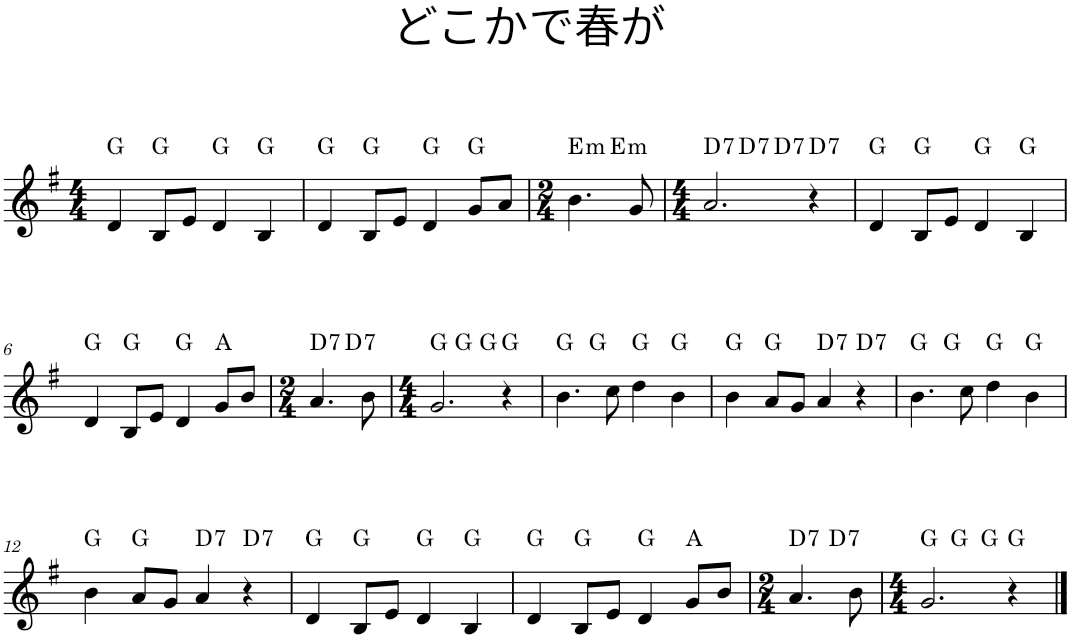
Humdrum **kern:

**kern	**harte
*part1	*part1
*staff1	*
*I"Piano	*
*I'Pno.	*
*clefG2	*
*k[f#]	*
*M4/4	*
=1	=1
4d/	G:maj
8B/L	G:maj
8e/J	.
4d/	G:maj
4B/	G:maj
=2	=2
4d/	G:maj
8B/L	G:maj
8e/J	.
4d/	G:maj
8g/L	G:maj
8a/J	.
=3	=3
*M2/4	*
!	!LO:H:kt=m
*^	*
4.b\	4ryy	E:min
!	!	!LO:H:kt=m
.	4ryy	E:min
8g/	.	.
*v	*v	*
=4	=4
*M4/4	*
*^	*
!	!	!LO:H:kt=7
*	*^	*
2.a/	4ryy	2ryy	D:7
!	!	!	!LO:H:kt=7
.	2.ryy	.	D:7
!	!	!	!LO:H:kt=7
.	.	2ryy	D:7
!	!	!	!LO:H:kt=7
4r	.	.	D:7
*v	*v	*v	*
=5	=5
4d/	G:maj
8B/L	G:maj
8e/J	.
4d/	G:maj
4B/	G:maj
!!LO:LB:g=z
=6	=6
4d/	G:maj
8B/L	G:maj
8e/J	.
4d/	G:maj
8g/L	A:maj
8b/J	.
=7	=7
*M2/4	*
!	!LO:H:kt=7
*^	*
4.a/	4ryy	D:7
!	!	!LO:H:kt=7
.	4ryy	D:7
8b\	.	.
*v	*v	*
=8	=8
*M4/4	*
*^	*
*	*^	*
2.g/	4ryy	2ryy	G:maj
.	2.ryy	.	G:maj
.	.	2ryy	G:maj
4r	.	.	G:maj
*	*v	*v	*
=9	=9	=9
4.b\	4ryy	G:maj
.	2.ryy	G:maj
8cc\	.	.
4dd\	.	G:maj
4b\	.	G:maj
*v	*v	*
=10	=10
4b\	G:maj
8a/L	G:maj
8g/J	.
!	!LO:H:kt=7
4a/	D:7
!	!LO:H:kt=7
4r	D:7
=11	=11
*^	*
4.b\	4ryy	G:maj
.	2.ryy	G:maj
8cc\	.	.
4dd\	.	G:maj
4b\	.	G:maj
*v	*v	*
!!LO:LB:g=z
=12	=12
4b\	G:maj
8a/L	G:maj
8g/J	.
!	!LO:H:kt=7
4a/	D:7
!	!LO:H:kt=7
4r	D:7
=13	=13
4d/	G:maj
8B/L	G:maj
8e/J	.
4d/	G:maj
4B/	G:maj
=14	=14
4d/	G:maj
8B/L	G:maj
8e/J	.
4d/	G:maj
8g/L	A:maj
8b/J	.
=15	=15
*M2/4	*
!	!LO:H:kt=7
*^	*
4.a/	4ryy	D:7
!	!	!LO:H:kt=7
.	4ryy	D:7
8b\	.	.
*v	*v	*
=16	=16
*M4/4	*
*^	*
*	*^	*
2.g/	4ryy	2ryy	G:maj
.	2.ryy	.	G:maj
.	.	2ryy	G:maj
4r	.	.	G:maj
*v	*v	*v	*
==	==
*-	*-
